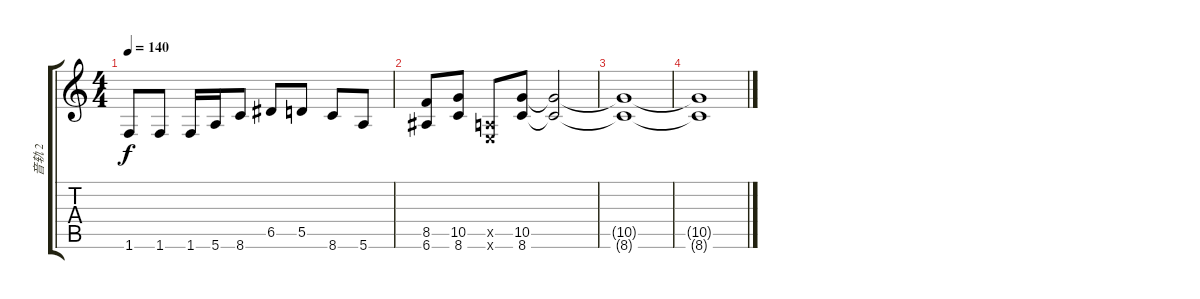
\track ("音轨 2" "音轨 2") {instrument distortionguitar}
\staff {score tabs}
\tuning (E4 B3 G3 D3 A2 E2) {hide}
\ts (4 4)
\tempo 140
\clef g2
\ks c
1.6{t}.8{dy f} 1.6.8 1.6.16 5.6.16 8.6.8 6.5.8 5.5.8 8.6.8 5.6.8 |
(8.5 6.6).8 (10.5 8.6).8 (0.5{x} 0.6{x}).8 (10.5 8.6).8 (10.5{t} 8.6{t}).2 |
(10.5{t} 8.6{t}).1 |
(10.5{t} 8.6{t}).1
